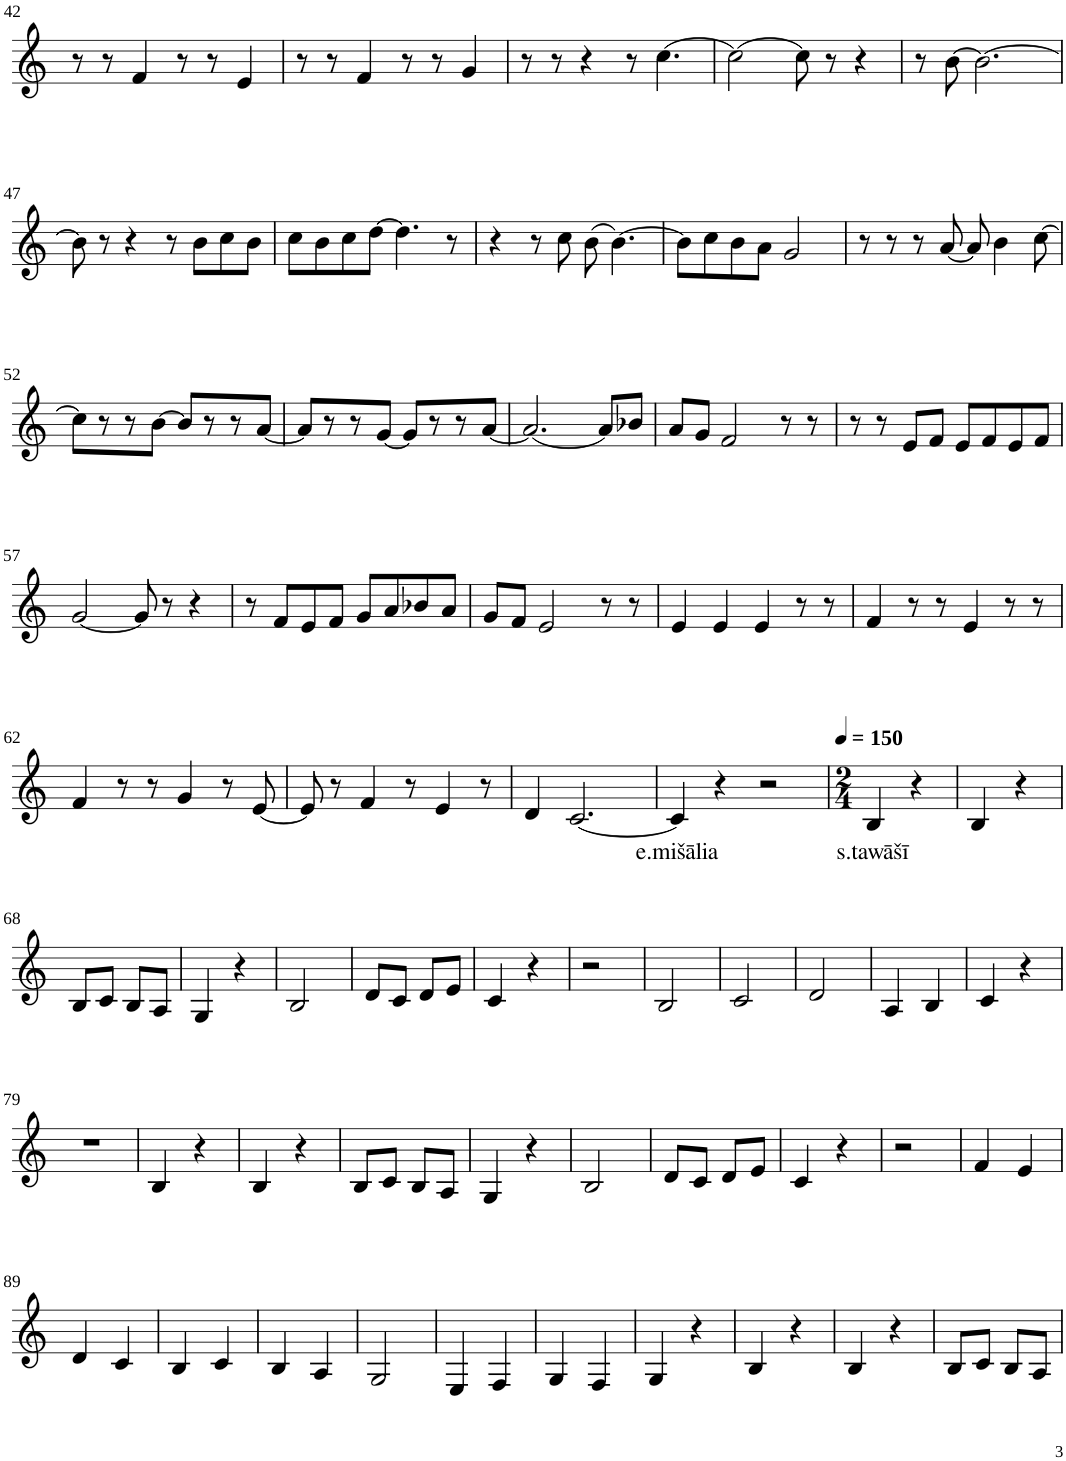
**kern	**text
*part1	*part1
*staff1	*staff1
*I"Violin	*
!!LO:PB:g=z
*clefG2	*
*k[]	*
*M4/4	*
=42	=42
8r	.
8r	.
4f/	.
8r	.
8r	.
4e/	.
=43	=43
8r	.
8r	.
4f/	.
8r	.
8r	.
4g/	.
=44	=44
8r	.
8r	.
4r	.
8r	.
[4.cc\	.
=45	=45
2cc\_	.
8cc\]	.
8r	.
4r	.
=46	=46
8r	.
[8b\	.
2.b\_	.
!!LO:LB:g=z
=47	=47
8b\]	.
8r	.
4r	.
8r	.
8b\L	.
8cc\	.
8b\J	.
=48	=48
8cc\L	.
8b\	.
8cc\	.
[8dd\J	.
4.dd\]	.
8r	.
=49	=49
4r	.
8r	.
8cc\	.
(8b\	.
[4.b\)	.
=50	=50
8b\L]	.
8cc\	.
8b\	.
8a\J	.
2g/	.
=51	=51
8r	.
8r	.
8r	.
[8a/	.
8a/]	.
4b\	.
[8cc\	.
!!LO:LB:g=z
=52	=52
8cc\L]	.
8r	.
8r	.
[8b\J	.
8b/L]	.
8r	.
8r	.
[8a/J	.
=53	=53
8a/L]	.
8r	.
8r	.
[8g/J	.
8g/L]	.
8r	.
8r	.
[8a/J	.
=54	=54
2.a/_	.
8a/L]	.
8b-X/J	.
=55	=55
8a/L	.
8g/J	.
2f/	.
8r	.
8r	.
=56	=56
8r	.
8r	.
8e/L	.
8f/J	.
8e/L	.
8f/	.
8e/	.
8f/J	.
!!LO:LB:g=z
=57	=57
[2g/	.
8g/]	.
8r	.
4r	.
=58	=58
8r	.
8f/L	.
8e/	.
8f/J	.
8g/L	.
8a/	.
8b-X/	.
8a/J	.
=59	=59
8g/L	.
8f/J	.
2e/	.
8r	.
8r	.
=60	=60
4e/	.
4e/	.
4e/	.
8r	.
8r	.
=61	=61
4f/	.
8r	.
8r	.
4e/	.
8r	.
8r	.
!!LO:LB:g=z
=62	=62
4f/	.
8r	.
8r	.
4g/	.
8r	.
[8e/	.
=63	=63
8e/]	.
8r	.
4f/	.
8r	.
4e/	.
8r	.
=64	=64
4d/	.
[2.c/	.
=65	=65
!	!LO:LY:b
4c/]	e.mišālia
4r	.
2r	.
=66	=66
*M2/4	*
*MM150	*
!	!LO:LY:b
4B/	s.tawāšī
4r	.
=67	=67
4B/	.
4r	.
!!LO:LB:g=z
=68	=68
8B/L	.
8c/J	.
8B/L	.
8A/J	.
=69	=69
4G/	.
4r	.
=70	=70
2B/	.
=71	=71
8d/L	.
8c/J	.
8d/L	.
8e/J	.
=72	=72
4c/	.
4r	.
=73	=73
2r	.
=74	=74
2B/	.
=75	=75
2c/	.
=76	=76
2d/	.
=77	=77
4A/	.
4B/	.
=78	=78
4c/	.
4r	.
!!LO:LB:g=z
=79	=79
2r	.
=80	=80
4B/	.
4r	.
=81	=81
4B/	.
4r	.
=82	=82
8B/L	.
8c/J	.
8B/L	.
8A/J	.
=83	=83
4G/	.
4r	.
=84	=84
2B/	.
=85	=85
8d/L	.
8c/J	.
8d/L	.
8e/J	.
=86	=86
4c/	.
4r	.
=87	=87
2r	.
=88	=88
4f/	.
4e/	.
!!LO:LB:g=z
=89	=89
4d/	.
4c/	.
=90	=90
4B/	.
4c/	.
=91	=91
4B/	.
4A/	.
=92	=92
2G/	.
=93	=93
4E/	.
4F/	.
=94	=94
4G/	.
4F/	.
=95	=95
4G/	.
4r	.
=96	=96
4B/	.
4r	.
=97	=97
4B/	.
4r	.
=98	=98
8B/L	.
8c/J	.
8B/L	.
8A/J	.
=	=
*-	*-
